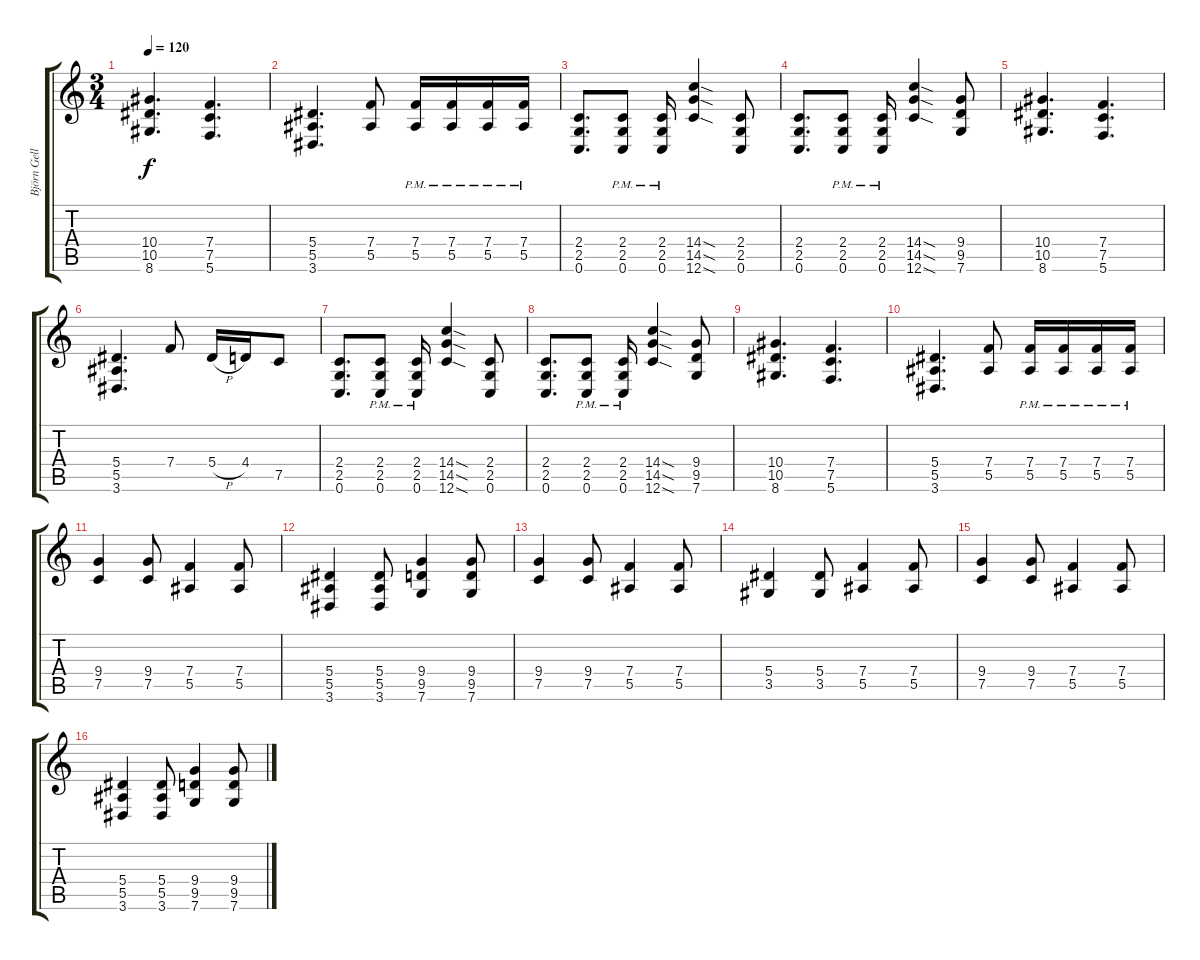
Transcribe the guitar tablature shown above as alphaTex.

\track ("Björn Gellotte" "Björn Gell") {instrument distortionguitar}
\staff {score tabs}
\tuning (C4 G3 Eb3 Bb2 F2 C2) {hide}
\ts (3 4)
\tempo 120
\clef g2
\ks c
(10.4 10.5 8.6).4{d dy f} (7.4 7.5 5.6).4{d} |
(5.4 5.5 3.6).4{d} (7.4 5.5).8 (7.4{pm} 5.5{pm}).16 (7.4{pm} 5.5{pm}).16 (7.4{pm} 5.5{pm}).16 (7.4{pm} 5.5{pm}).16 |
(2.4 2.5 0.6).8{d} (2.4{pm} 2.5{pm} 0.6{pm}).8 (2.4{pm} 2.5{pm} 0.6{pm}).16 (14.4{sod} 14.5{sod} 12.6{sod}).4 (2.4 2.5 0.6).8 |
(2.4 2.5 0.6).8{d} (2.4{pm} 2.5{pm} 0.6{pm}).8 (2.4{pm} 2.5{pm} 0.6{pm}).16 (14.4{sod} 14.5{sod} 12.6{sod}).4 (9.4 9.5 7.6).8 |
(10.4 10.5 8.6).4{d} (7.4 7.5 5.6).4{d} |
(5.4 5.5 3.6).4{d} 7.4.8 5.4{h}.16 4.4.16 7.5.8 |
(2.4 2.5 0.6).8{d} (2.4{pm} 2.5{pm} 0.6{pm}).8 (2.4{pm} 2.5{pm} 0.6{pm}).16 (14.4{sod} 14.5{sod} 12.6{sod}).4 (2.4 2.5 0.6).8 |
(2.4 2.5 0.6).8{d} (2.4{pm} 2.5{pm} 0.6{pm}).8 (2.4{pm} 2.5{pm} 0.6{pm}).16 (14.4{sod} 14.5{sod} 12.6{sod}).4 (9.4 9.5 7.6).8 |
(10.4 10.5 8.6).4{d} (7.4 7.5 5.6).4{d} |
(5.4 5.5 3.6).4{d} (7.4 5.5).8 (7.4{pm} 5.5{pm}).16 (7.4{pm} 5.5{pm}).16 (7.4{pm} 5.5{pm}).16 (7.4{pm} 5.5{pm}).16 |
(9.4 7.5).4{balance 8} (9.4 7.5).8 (7.4 5.5).4 (7.4 5.5).8 |
(5.4 5.5 3.6).4 (5.4 5.5 3.6).8 (9.4 9.5 7.6).4 (9.4 9.5 7.6).8 |
(9.4 7.5).4 (9.4 7.5).8 (7.4 5.5).4 (7.4 5.5).8 |
(5.4 3.5).4 (5.4 3.5).8 (7.4 5.5).4 (7.4 5.5).8 |
(9.4 7.5).4 (9.4 7.5).8 (7.4 5.5).4 (7.4 5.5).8 |
(5.4 5.5 3.6).4 (5.4 5.5 3.6).8 (9.4 9.5 7.6).4 (9.4 9.5 7.6).8
